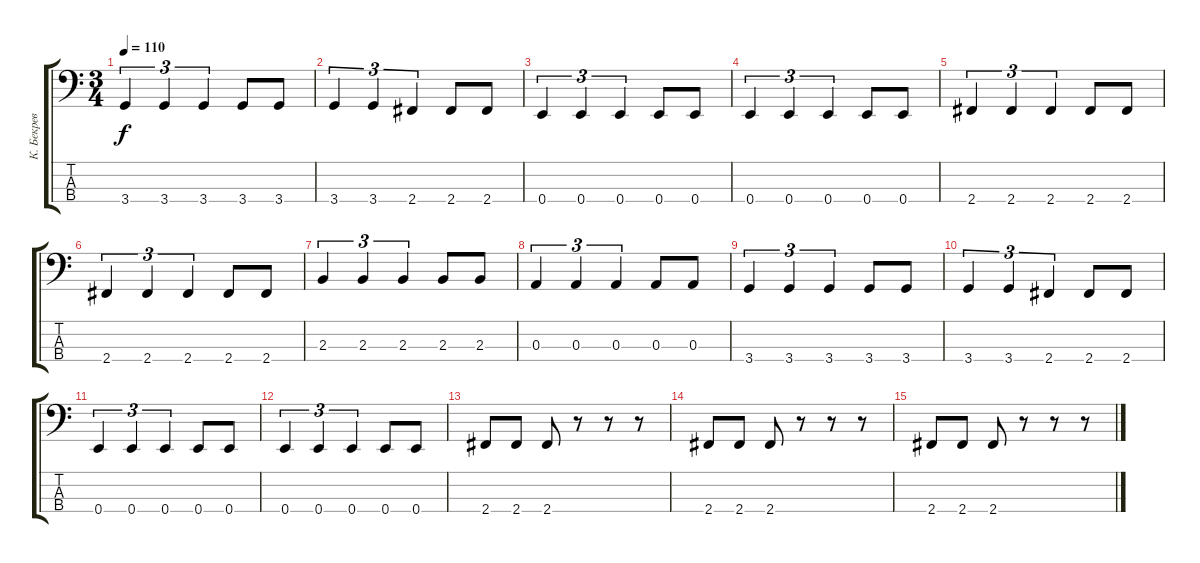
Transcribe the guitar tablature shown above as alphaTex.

\track ("К. Бекрев" "К. Бекрев") {instrument electricbassfinger}
\staff {score tabs}
\tuning (G2 D2 A1 E1) {hide}
\ts (3 4)
\tempo 110
\clef f4
\ks c
3.4.4{tu (3 2) dy f} 3.4.4{tu (3 2)} 3.4.4{tu (3 2)} 3.4.8 3.4.8 |
3.4.4{tu (3 2)} 3.4.4{tu (3 2)} 2.4.4{tu (3 2)} 2.4.8 2.4.8 |
0.4.4{tu (3 2)} 0.4.4{tu (3 2)} 0.4.4{tu (3 2)} 0.4.8 0.4.8 |
0.4.4{tu (3 2)} 0.4.4{tu (3 2)} 0.4.4{tu (3 2)} 0.4.8 0.4.8 |
2.4.4{tu (3 2)} 2.4.4{tu (3 2)} 2.4.4{tu (3 2)} 2.4.8 2.4.8 |
2.4.4{tu (3 2)} 2.4.4{tu (3 2)} 2.4.4{tu (3 2)} 2.4.8 2.4.8 |
2.3.4{tu (3 2)} 2.3.4{tu (3 2)} 2.3.4{tu (3 2)} 2.3.8 2.3.8 |
0.3.4{tu (3 2)} 0.3.4{tu (3 2)} 0.3.4{tu (3 2)} 0.3.8 0.3.8 |
3.4.4{tu (3 2)} 3.4.4{tu (3 2)} 3.4.4{tu (3 2)} 3.4.8 3.4.8 |
3.4.4{tu (3 2)} 3.4.4{tu (3 2)} 2.4.4{tu (3 2)} 2.4.8 2.4.8 |
0.4.4{tu (3 2)} 0.4.4{tu (3 2)} 0.4.4{tu (3 2)} 0.4.8 0.4.8 |
0.4.4{tu (3 2)} 0.4.4{tu (3 2)} 0.4.4{tu (3 2)} 0.4.8 0.4.8 |
2.4.8 2.4.8 2.4.8 r.8 r.8 r.8 |
2.4.8 2.4.8 2.4.8 r.8 r.8 r.8 |
2.4.8 2.4.8 2.4.8 r.8 r.8 r.8
